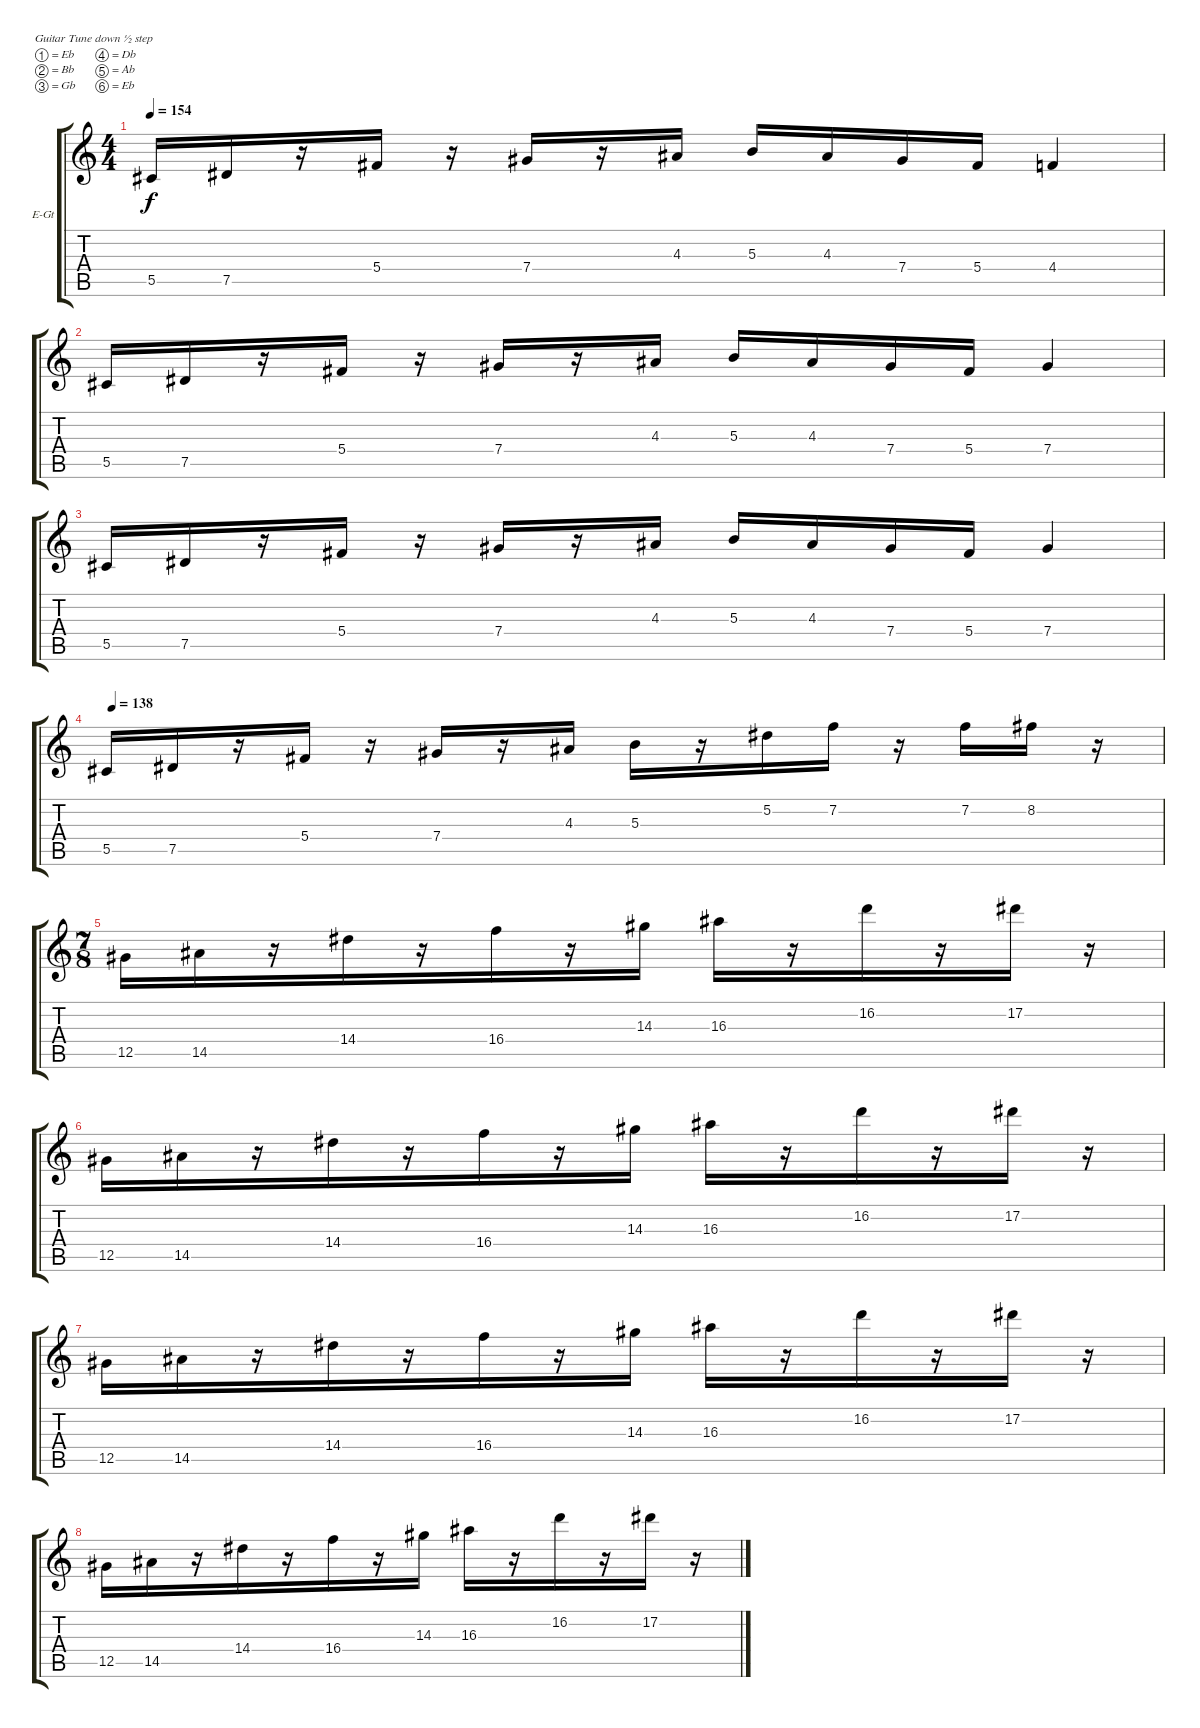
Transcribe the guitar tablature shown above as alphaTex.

\defaultSystemsLayout 4
\bracketExtendMode groupsimilarinstruments
\firstSystemTrackNameOrientation horizontal
\otherSystemsTrackNameOrientation horizontal
\track ("Luke Hoskin" "E-Gt") {instrument distortionguitar}
\staff {score tabs}
\tuning (Eb4 Bb3 Gb3 Db3 Ab2 Eb2)
\ts (4 4)
\tempo 154
\clef g2
\ks c
5.5.16{dy f} 7.5.16 r.16 5.4.16 r.16 7.4.16 r.16 4.3.16 5.3.16 4.3.16 7.4.16 5.4.16 4.4.4 |
5.5.16 7.5.16 r.16 5.4.16 r.16 7.4.16 r.16 4.3.16 5.3.16 4.3.16 7.4.16 5.4.16 7.4.4 |
5.5.16 7.5.16 r.16 5.4.16 r.16 7.4.16 r.16 4.3.16 5.3.16 4.3.16 7.4.16 5.4.16 7.4.4 |
\tempo (138 0.00625)
5.5.16 7.5.16 r.16 5.4.16 r.16 7.4.16 r.16 4.3.16 5.3.16 r.16 5.2.16 7.2.16 r.16 7.2.16 8.2.16 r.16 |
\ts (7 8)
12.5.16 14.5.16 r.16 14.4.16 r.16 16.4.16 r.16 14.3.16 16.3.16 r.16 16.2.16 r.16 17.2.16 r.16 |
12.5.16 14.5.16 r.16 14.4.16 r.16 16.4.16 r.16 14.3.16 16.3.16 r.16 16.2.16 r.16 17.2.16 r.16 |
12.5.16 14.5.16 r.16 14.4.16 r.16 16.4.16 r.16 14.3.16 16.3.16 r.16 16.2.16 r.16 17.2.16 r.16 |
12.5.16 14.5.16 r.16 14.4.16 r.16 16.4.16 r.16 14.3.16 16.3.16 r.16 16.2.16 r.16 17.2.16 r.16
